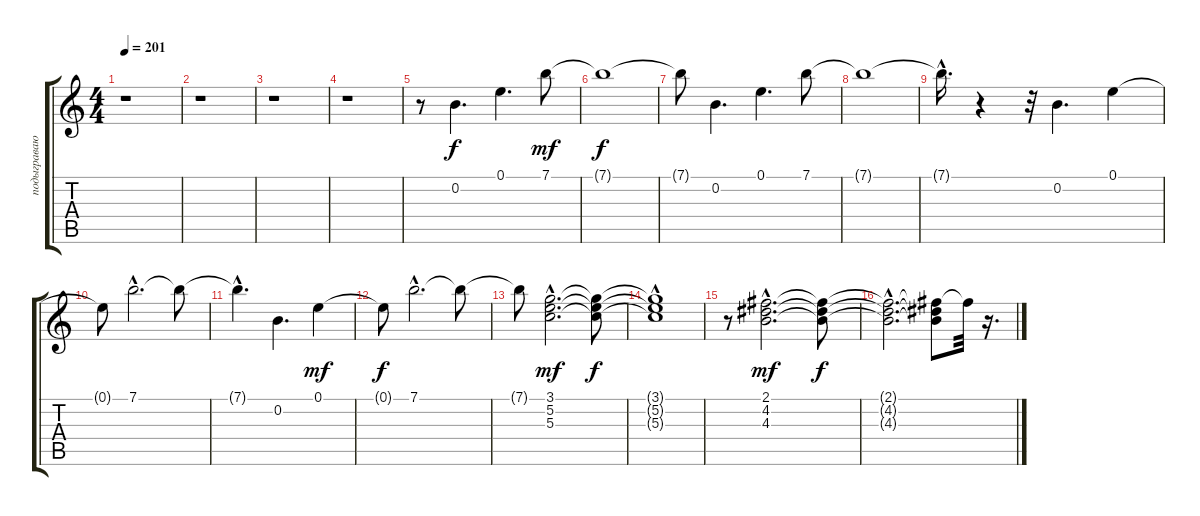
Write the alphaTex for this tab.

\track ("подыгравающее соло" "подыграваю") {instrument electricguitarjazz}
\staff {score tabs}
\tuning (E4 B3 G3 D3 A2 E2) {hide}
\ts (4 4)
\tempo 201
\clef g2
\ks c
r.1{dy f} |
r.1 |
r.1 |
r.1 |
r.8 0.2.4{d} 0.1.4{d} 7.1.8{dy mf} |
7.1{t}.1{dy f} |
7.1{t}.8 0.2.4{d} 0.1.4{d} 7.1.8 |
7.1{t}.1 |
7.1{hac t}.16{d} r.4 r.32 0.2.4{d} 0.1.4 |
0.1{t}.8 7.1{hac}.2{d} 7.1{t}.8 |
7.1{hac t}.4{d} 0.2.4{d} 0.1.4{dy mf} |
0.1{t}.8{dy f} 7.1{hac}.2{d} 7.1{t}.8 |
7.1{t}.8 (3.1{hac} 5.2{hac} 5.3{hac}).2{d dy mf} (3.1{t} 5.2{t} 5.3{t}).8{dy f} |
(3.1{t} 5.2{hac t} 5.3{hac t}).1 |
r.8 (2.1{hac} 4.2{hac} 4.3{hac}).2{d dy mf} (2.1{t} 4.2{t} 4.3{t}).8{dy f} |
(2.1{hac t} 4.2{hac t} 4.3{hac t}).2{d} (2.1{t} 4.2{t} 4.3{t}).8 2.1{t}.32 r.16{d}
